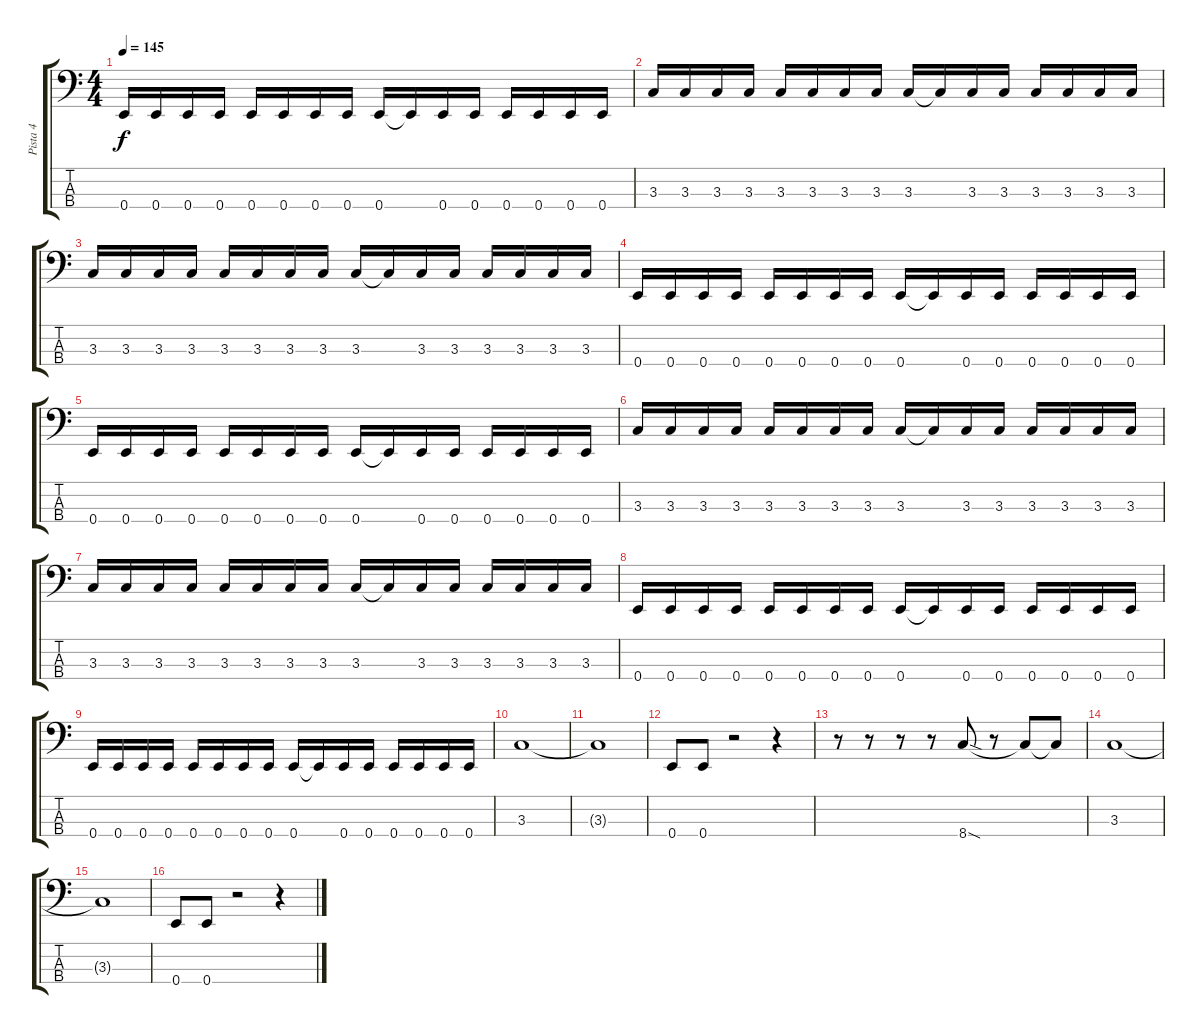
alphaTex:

\track ("Pista 4" "Pista 4") {instrument electricbassfinger}
\staff {score tabs}
\tuning (G2 D2 A1 E1) {hide}
\ts (4 4)
\tempo 145
\clef f4
\ks c
0.4.16{dy f} 0.4.16 0.4.16 0.4.16 0.4.16 0.4.16 0.4.16 0.4.16 0.4.16 0.4{t}.16 0.4.16 0.4.16 0.4.16 0.4.16 0.4.16 0.4.16 |
3.3.16 3.3.16 3.3.16 3.3.16 3.3.16 3.3.16 3.3.16 3.3.16 3.3.16 3.3{t}.16 3.3.16 3.3.16 3.3.16 3.3.16 3.3.16 3.3.16 |
3.3.16 3.3.16 3.3.16 3.3.16 3.3.16 3.3.16 3.3.16 3.3.16 3.3.16 3.3{t}.16 3.3.16 3.3.16 3.3.16 3.3.16 3.3.16 3.3.16 |
0.4.16 0.4.16 0.4.16 0.4.16 0.4.16 0.4.16 0.4.16 0.4.16 0.4.16 0.4{t}.16 0.4.16 0.4.16 0.4.16 0.4.16 0.4.16 0.4.16 |
0.4.16 0.4.16 0.4.16 0.4.16 0.4.16 0.4.16 0.4.16 0.4.16 0.4.16 0.4{t}.16 0.4.16 0.4.16 0.4.16 0.4.16 0.4.16 0.4.16 |
3.3.16 3.3.16 3.3.16 3.3.16 3.3.16 3.3.16 3.3.16 3.3.16 3.3.16 3.3{t}.16 3.3.16 3.3.16 3.3.16 3.3.16 3.3.16 3.3.16 |
3.3.16 3.3.16 3.3.16 3.3.16 3.3.16 3.3.16 3.3.16 3.3.16 3.3.16 3.3{t}.16 3.3.16 3.3.16 3.3.16 3.3.16 3.3.16 3.3.16 |
0.4.16 0.4.16 0.4.16 0.4.16 0.4.16 0.4.16 0.4.16 0.4.16 0.4.16 0.4{t}.16 0.4.16 0.4.16 0.4.16 0.4.16 0.4.16 0.4.16 |
0.4.16 0.4.16 0.4.16 0.4.16 0.4.16 0.4.16 0.4.16 0.4.16 0.4.16 0.4{t}.16 0.4.16 0.4.16 0.4.16 0.4.16 0.4.16 0.4.16 |
3.3.1 |
3.3{t}.1 |
0.4.8 0.4.8 r.2 r.4 |
r.8 r.8 r.8 r.8 8.4{sod}.8 r.8 8.4{t}.8 8.4{t}.8 |
3.3.1 |
3.3{t}.1 |
0.4.8 0.4.8 r.2 r.4
